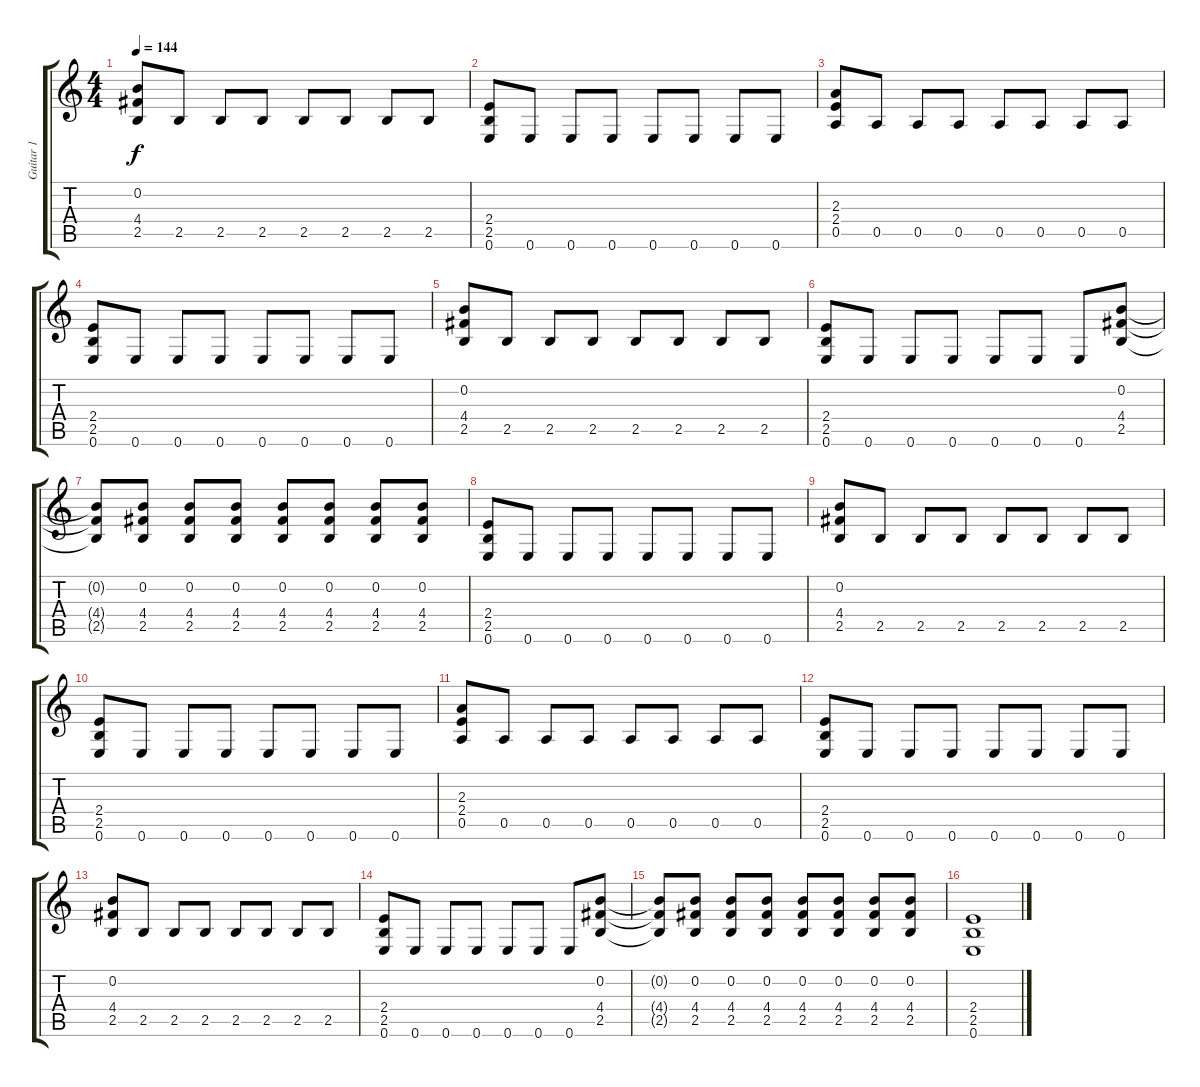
\track ("Guitar 1" "Guitar 1") {instrument distortionguitar}
\staff {score tabs}
\tuning (E4 B3 G3 D3 A2 E2) {hide}
\ts (4 4)
\tempo 144
\clef g2
\ks c
(0.2 4.4 2.5).8{dy f} 2.5.8 2.5.8 2.5.8 2.5.8 2.5.8 2.5.8 2.5.8 |
(2.4 2.5 0.6).8 0.6.8 0.6.8 0.6.8 0.6.8 0.6.8 0.6.8 0.6.8 |
(2.3 2.4 0.5).8 0.5.8 0.5.8 0.5.8 0.5.8 0.5.8 0.5.8 0.5.8 |
(2.4 2.5 0.6).8 0.6.8 0.6.8 0.6.8 0.6.8 0.6.8 0.6.8 0.6.8 |
(0.2 4.4 2.5).8 2.5.8 2.5.8 2.5.8 2.5.8 2.5.8 2.5.8 2.5.8 |
(2.4 2.5 0.6).8 0.6.8 0.6.8 0.6.8 0.6.8 0.6.8 0.6.8 (0.2 4.4 2.5).8 |
(0.2{t} 4.4{t} 2.5{t}).8 (0.2 4.4 2.5).8 (0.2 4.4 2.5).8 (0.2 4.4 2.5).8 (0.2 4.4 2.5).8 (0.2 4.4 2.5).8 (0.2 4.4 2.5).8 (0.2 4.4 2.5).8 |
(2.4 2.5 0.6).8 0.6.8 0.6.8 0.6.8 0.6.8 0.6.8 0.6.8 0.6.8 |
(0.2 4.4 2.5).8 2.5.8 2.5.8 2.5.8 2.5.8 2.5.8 2.5.8 2.5.8 |
(2.4 2.5 0.6).8 0.6.8 0.6.8 0.6.8 0.6.8 0.6.8 0.6.8 0.6.8 |
(2.3 2.4 0.5).8 0.5.8 0.5.8 0.5.8 0.5.8 0.5.8 0.5.8 0.5.8 |
(2.4 2.5 0.6).8 0.6.8 0.6.8 0.6.8 0.6.8 0.6.8 0.6.8 0.6.8 |
(0.2 4.4 2.5).8 2.5.8 2.5.8 2.5.8 2.5.8 2.5.8 2.5.8 2.5.8 |
(2.4 2.5 0.6).8 0.6.8 0.6.8 0.6.8 0.6.8 0.6.8 0.6.8 (0.2 4.4 2.5).8 |
(0.2{t} 4.4{t} 2.5{t}).8 (0.2 4.4 2.5).8 (0.2 4.4 2.5).8 (0.2 4.4 2.5).8 (0.2 4.4 2.5).8 (0.2 4.4 2.5).8 (0.2 4.4 2.5).8 (0.2 4.4 2.5).8 |
(2.4 2.5 0.6).1
